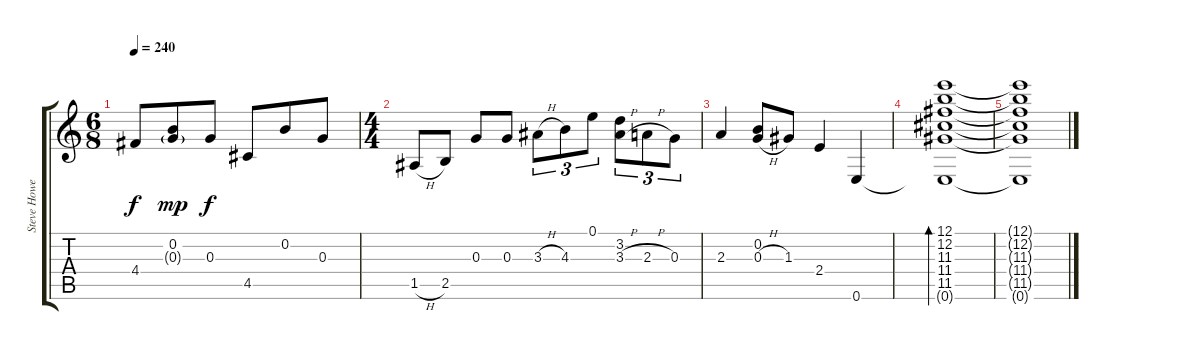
\track ("Steve Howe (Martin 00-18)" "Steve Howe") {instrument acousticguitarsteel}
\staff {score tabs}
\tuning (E4 B3 G3 D3 A2 E2) {hide}
\ts (6 8)
\tempo 240
\clef g2
\ks c
4.4.8{dy f} (0.2 0.3{g}).8{dy mp} 0.3.8{dy f} 4.5.8 0.2.8 0.3.8 |
\ts (4 4)
1.5{h}.8 2.5.8 0.3.8 0.3.8 3.3{h}.8{tu (3 2)} 4.3.8{tu (3 2)} 0.1.8{tu (3 2)} (3.2 3.3{h}).8{tu (3 2)} 2.3{h}.8{tu (3 2)} 0.3.8{tu (3 2)} |
2.3.4 (0.2 0.3{h}).8 1.3.8 2.4.4 0.6.4 |
(12.1 12.2 11.3 11.4 11.5 0.6{t}).1{bd 480} |
(12.1{t} 12.2{t} 11.3{t} 11.4{t} 11.5{t} 0.6{t}).1
